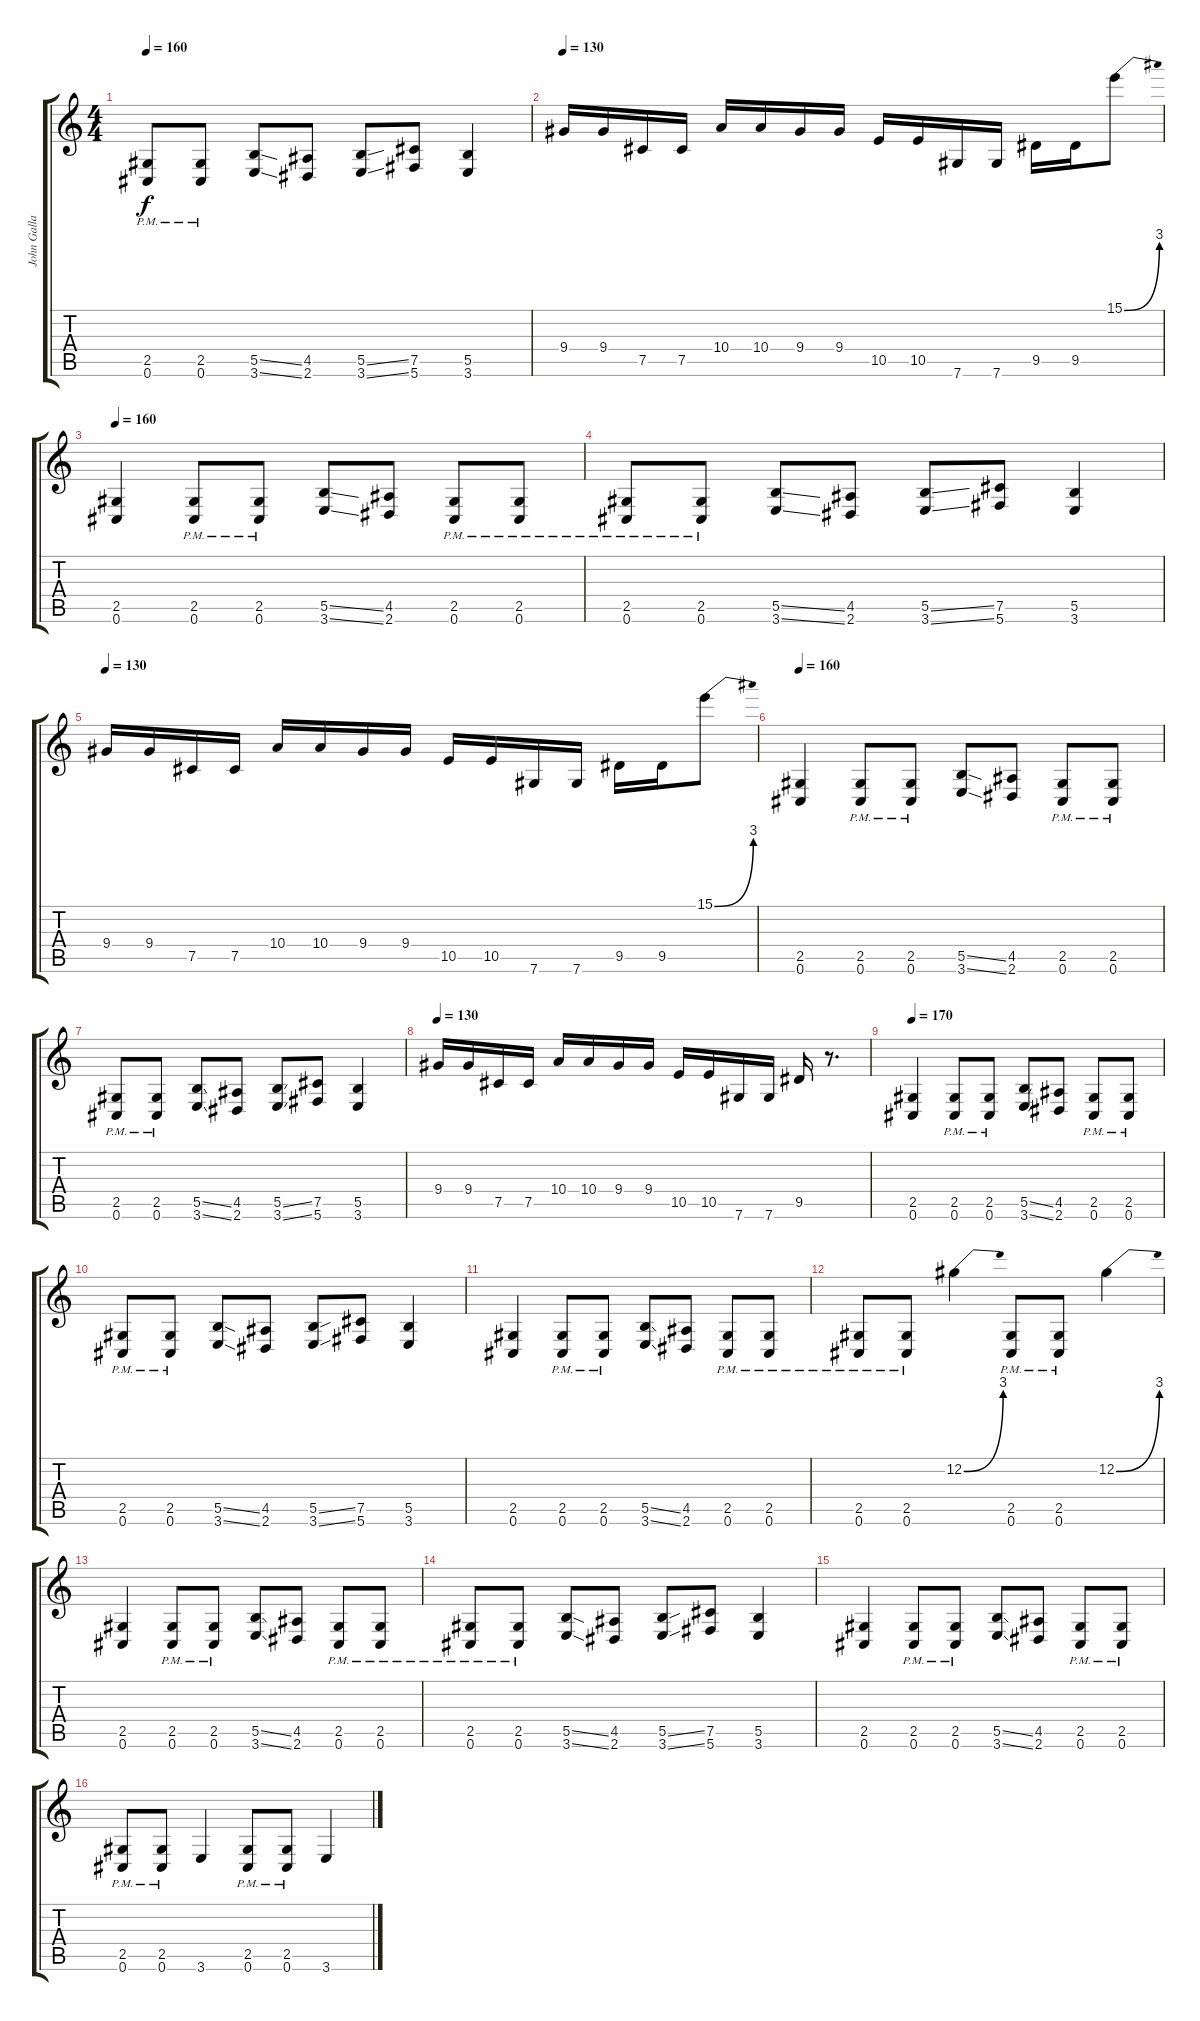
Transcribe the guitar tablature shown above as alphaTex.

\track ("John Gallagher" "John Galla") {instrument distortionguitar}
\staff {score tabs}
\tuning (Db4 Ab3 E3 B2 Gb2 Db2) {hide}
\ts (4 4)
\tempo 160
\clef g2
\ks c
(2.5{pm} 0.6{pm}).8{dy f} (2.5{pm} 0.6{pm}).8 (5.5{ss} 3.6{ss}).8 (4.5 2.6).8 (5.5{ss} 3.6{ss}).8 (7.5 5.6).8 (5.5 3.6).4 |
\tempo 130
9.4.16 9.4.16 7.5.16 7.5.16 10.4.16 10.4.16 9.4.16 9.4.16 10.5.16 10.5.16 7.6.16 7.6.16 9.5.16 9.5.16 15.1{be (bend 0 0 60 12)}.8 |
\tempo 160
(2.5 0.6).4 (2.5{pm} 0.6{pm}).8 (2.5{pm} 0.6{pm}).8 (5.5{ss} 3.6{ss}).8 (4.5 2.6).8 (2.5{pm} 0.6{pm}).8 (2.5{pm} 0.6{pm}).8 |
(2.5{pm} 0.6{pm}).8 (2.5{pm} 0.6{pm}).8 (5.5{ss} 3.6{ss}).8 (4.5 2.6).8 (5.5{ss} 3.6{ss}).8 (7.5 5.6).8 (5.5 3.6).4 |
\tempo 130
9.4.16 9.4.16 7.5.16 7.5.16 10.4.16 10.4.16 9.4.16 9.4.16 10.5.16 10.5.16 7.6.16 7.6.16 9.5.16 9.5.16 15.1{be (bend 0 0 60 12)}.8 |
\tempo 160
(2.5 0.6).4 (2.5{pm} 0.6{pm}).8 (2.5{pm} 0.6{pm}).8 (5.5{ss} 3.6{ss}).8 (4.5 2.6).8 (2.5{pm} 0.6{pm}).8 (2.5{pm} 0.6{pm}).8 |
(2.5{pm} 0.6{pm}).8 (2.5{pm} 0.6{pm}).8 (5.5{ss} 3.6{ss}).8 (4.5 2.6).8 (5.5{ss} 3.6{ss}).8 (7.5 5.6).8 (5.5 3.6).4 |
\tempo 130
9.4.16 9.4.16 7.5.16 7.5.16 10.4.16 10.4.16 9.4.16 9.4.16 10.5.16 10.5.16 7.6.16 7.6.16 9.5.16 r.8{d} |
\tempo 170
(2.5 0.6).4 (2.5{pm} 0.6{pm}).8 (2.5{pm} 0.6{pm}).8 (5.5{ss} 3.6{ss}).8 (4.5 2.6).8 (2.5{pm} 0.6{pm}).8 (2.5{pm} 0.6{pm}).8 |
(2.5{pm} 0.6{pm}).8 (2.5{pm} 0.6{pm}).8 (5.5{ss} 3.6{ss}).8 (4.5 2.6).8 (5.5{ss} 3.6{ss}).8 (7.5 5.6).8 (5.5 3.6).4 |
(2.5 0.6).4 (2.5{pm} 0.6{pm}).8 (2.5{pm} 0.6{pm}).8 (5.5{ss} 3.6{ss}).8 (4.5 2.6).8 (2.5{pm} 0.6{pm}).8 (2.5{pm} 0.6{pm}).8 |
(2.5{pm} 0.6{pm}).8 (2.5{pm} 0.6{pm}).8 12.2{be (bend 0 0 60 12)}.4 (2.5{pm} 0.6{pm}).8 (2.5{pm} 0.6{pm}).8 12.2{be (bend 0 0 60 12)}.4 |
(2.5 0.6).4 (2.5{pm} 0.6{pm}).8 (2.5{pm} 0.6{pm}).8 (5.5{ss} 3.6{ss}).8 (4.5 2.6).8 (2.5{pm} 0.6{pm}).8 (2.5{pm} 0.6{pm}).8 |
(2.5{pm} 0.6{pm}).8 (2.5{pm} 0.6{pm}).8 (5.5{ss} 3.6{ss}).8 (4.5 2.6).8 (5.5{ss} 3.6{ss}).8 (7.5 5.6).8 (5.5 3.6).4 |
(2.5 0.6).4 (2.5{pm} 0.6{pm}).8 (2.5{pm} 0.6{pm}).8 (5.5{ss} 3.6{ss}).8 (4.5 2.6).8 (2.5{pm} 0.6{pm}).8 (2.5{pm} 0.6{pm}).8 |
(2.5{pm} 0.6{pm}).8 (2.5{pm} 0.6{pm}).8 3.6.4 (2.5{pm} 0.6{pm}).8 (2.5{pm} 0.6{pm}).8 3.6.4
